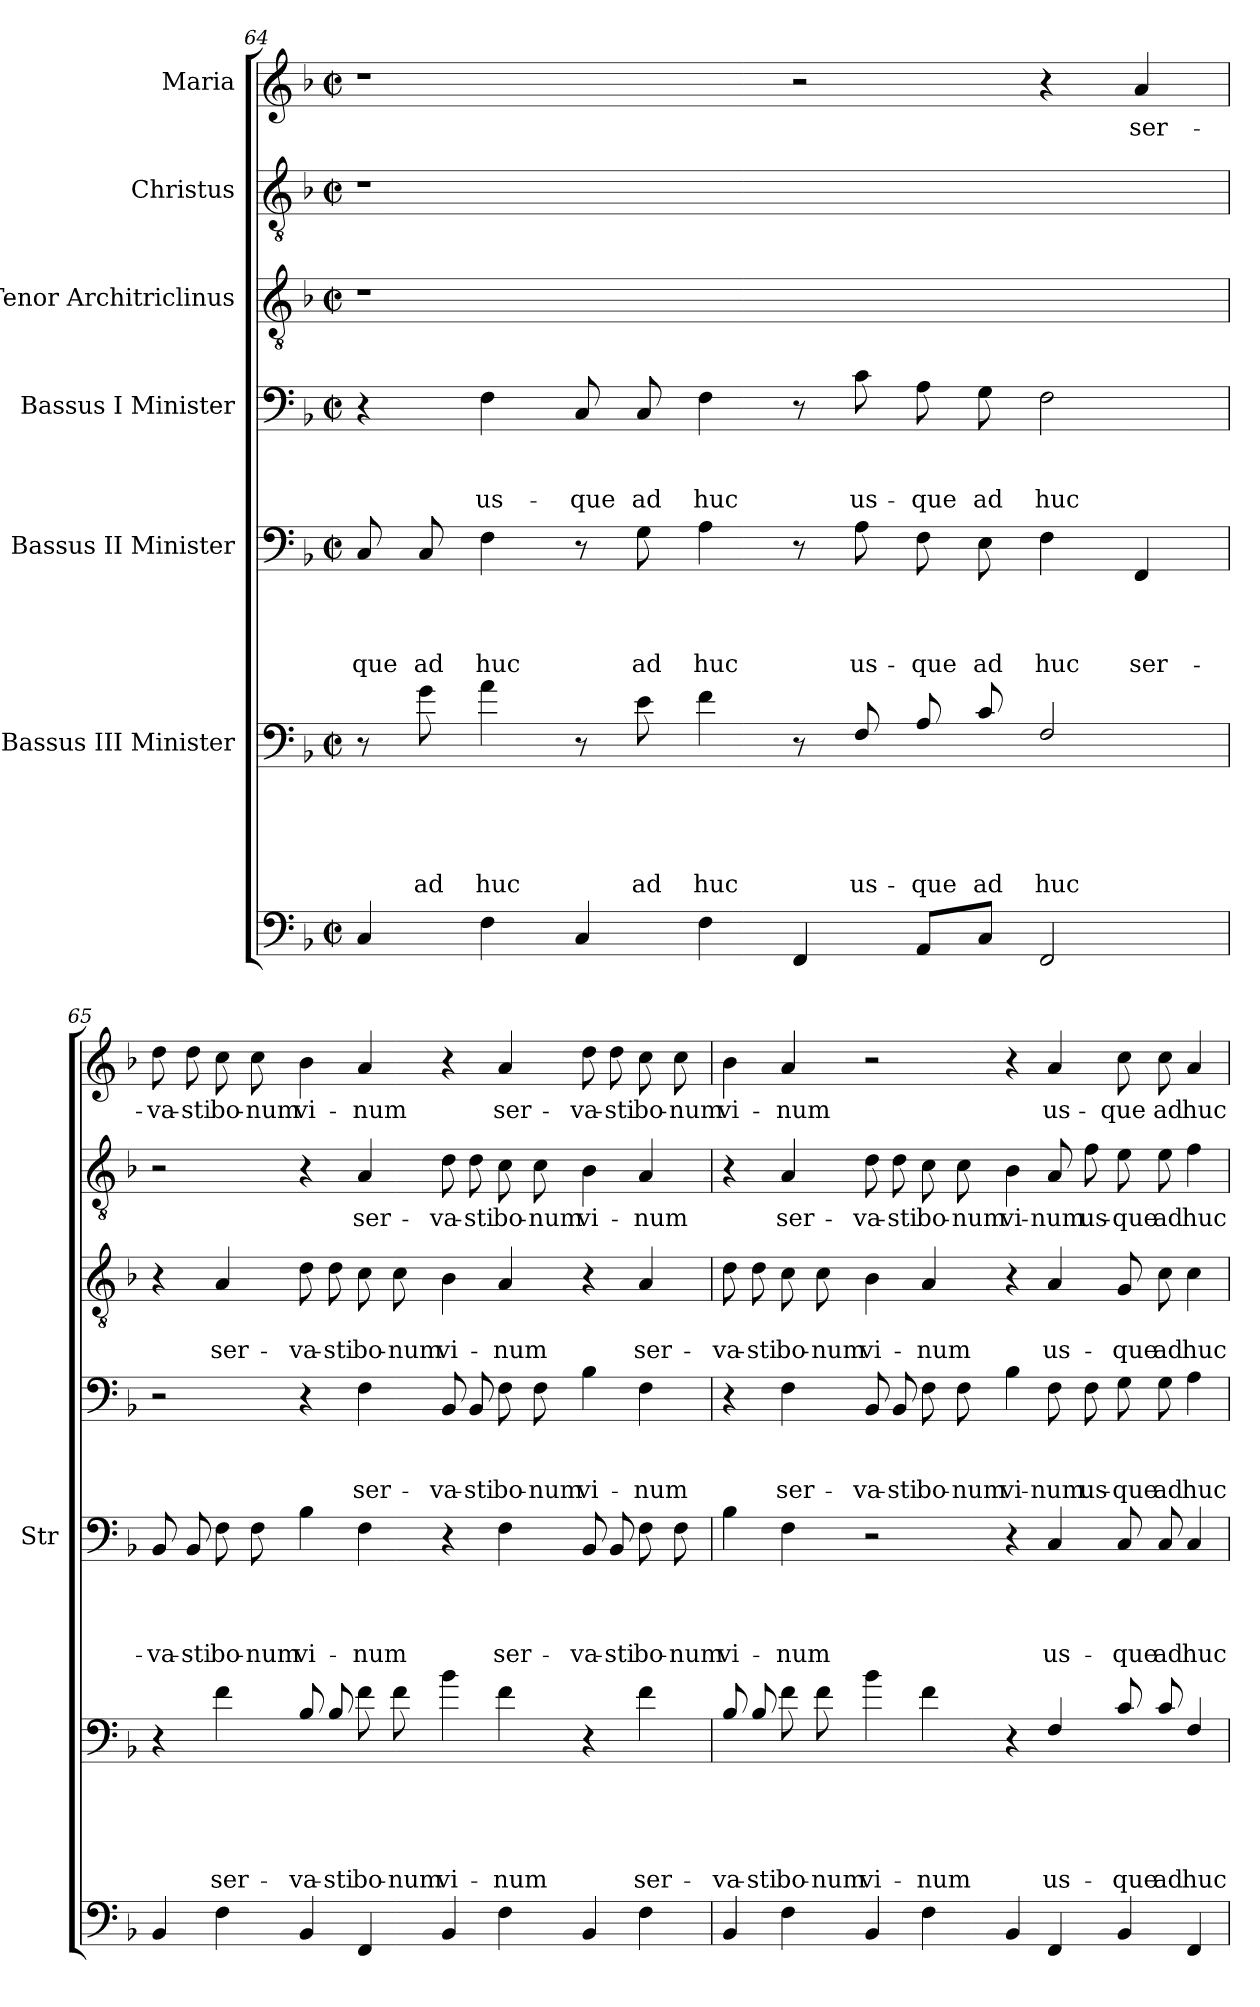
**kern	**kern	**text	**text	**text	**text	**text	**kern	**text	**text	**text	**text	**kern	**text	**text	**text	**kern	**text	**text	**kern	**text	**kern	**text
*part7	*part6	*part6	*part6	*part6	*part6	*part6	*part5	*part5	*part5	*part5	*part5	*part4	*part4	*part4	*part4	*part3	*part3	*part3	*part2	*part2	*part1	*part1
*staff7	*staff6	*staff6	*staff6	*staff6	*staff6	*staff6	*staff5	*staff5	*staff5	*staff5	*staff5	*staff4	*staff4	*staff4	*staff4	*staff3	*staff3	*staff3	*staff2	*staff2	*staff1	*staff1
*	*I"Bassus III  Minister	*	*	*	*	*	*I"Bassus II  Minister	*	*	*	*	*I"Bassus  I Minister	*	*	*	*I"Tenor  Architriclinus	*	*	*I"Christus	*	*I"Maria	*
*	*	*	*	*	*	*	*I'Str	*	*	*	*	*	*	*	*	*	*	*	*	*	*	*
!!LO:LB:g=z
*clefF4	*clefF4	*	*	*	*	*	*clefF4	*	*	*	*	*clefF4	*	*	*	*clefGv2	*	*	*clefGv2	*	*clefG2	*
*	*ITrd8c14	*	*	*	*	*	*	*	*	*	*	*	*	*	*	*	*	*	*	*	*	*
*k[b-]	*k[b-]	*	*	*	*	*	*k[b-]	*	*	*	*	*k[b-]	*	*	*	*k[b-]	*	*	*k[b-]	*	*k[b-]	*
*d:	*d:	*	*	*	*	*	*d:	*	*	*	*	*d:	*	*	*	*d:	*	*	*d:	*	*d:	*
*M2/2	*M2/2	*	*	*	*	*	*M2/2	*	*	*	*	*M2/2	*	*	*	*M2/2	*	*	*M2/2	*	*M2/2	*
*met(c|)	*met(c|)	*	*	*	*	*	*met(c|)	*	*	*	*	*met(c|)	*	*	*	*met(c|)	*	*	*met(c|)	*	*met(c|)	*
=64	=64	=64	=64	=64	=64	=64	=64	=64	=64	=64	=64	=64	=64	=64	=64	=64	=64	=64	=64	=64	=64	=64
!	!	!	!	!	!	!	!	!	!	!	!LO:LY:b	!	!	!	!	!	!	!	!	!	!	!
4C/	8r	.	.	.	.	.	8C/	.	.	.	-que	4r	.	.	.	1r	.	.	1r	.	1r	.
!	!	!	!	!	!	!LO:LY:b	!	!	!	!	!LO:LY:b	!	!	!	!	!	!	!	!	!	!	!
.	8G\	.	.	.	.	ad	8C/	.	.	.	ad	.	.	.	.	.	.	.	.	.	.	.
!	!	!	!	!	!	!LO:LY:b	!	!	!	!	!LO:LY:b	!	!	!	!LO:LY:b	!	!	!	!	!	!	!
4F\	4A\	.	.	.	.	huc	4F\	.	.	.	huc	4F\	.	.	us-	.	.	.	.	.	.	.
!	!	!	!	!	!	!	!	!	!	!	!	!	!	!	!LO:LY:b	!	!	!	!	!	!	!
4C/	8r	.	.	.	.	.	8r	.	.	.	.	8C/	.	.	-que	.	.	.	.	.	.	.
!	!	!	!	!	!	!LO:LY:b	!	!	!	!	!LO:LY:b	!	!	!	!LO:LY:b	!	!	!	!	!	!	!
.	8E\	.	.	.	.	ad	8G\	.	.	.	ad	8C/	.	.	ad	.	.	.	.	.	.	.
!	!	!	!	!	!	!LO:LY:b	!	!	!	!	!LO:LY:b	!	!	!	!LO:LY:b	!	!	!	!	!	!	!
4F\	4F\	.	.	.	.	huc	4A\	.	.	.	huc	4F\	.	.	huc	.	.	.	.	.	.	.
4FF/	8r	.	.	.	.	.	8r	.	.	.	.	8r	.	.	.	1ryy	.	.	1ryy	.	2r	.
!	!	!	!	!	!	!LO:LY:b	!	!	!	!	!LO:LY:b	!	!	!	!LO:LY:b	!	!	!	!	!	!	!
.	8FF/	.	.	.	.	us-	8A\	.	.	.	us-	8c\	.	.	us-	.	.	.	.	.	.	.
!	!	!	!	!	!	!LO:LY:b	!	!	!	!	!LO:LY:b	!	!	!	!LO:LY:b	!	!	!	!	!	!	!
8AA/L	8AA/	.	.	.	.	-que	8F\	.	.	.	-que	8A\	.	.	-que	.	.	.	.	.	.	.
!	!	!	!	!	!	!LO:LY:b	!	!	!	!	!LO:LY:b	!	!	!	!LO:LY:b	!	!	!	!	!	!	!
8C/J	8C/	.	.	.	.	ad	8E\	.	.	.	ad	8G\	.	.	ad	.	.	.	.	.	.	.
!	!	!	!	!	!	!LO:LY:b	!	!	!	!	!LO:LY:b	!	!	!	!LO:LY:b	!	!	!	!	!	!	!
2FF/	2FF/	.	.	.	.	huc	4F\	.	.	.	huc	2F\	.	.	huc	.	.	.	.	.	4r	.
!	!	!	!	!	!	!	!	!	!	!	!LO:LY:b	!	!	!	!	!	!	!	!	!	!	!LO:LY:b
.	.	.	.	.	.	.	4FF/	.	.	.	ser-	.	.	.	.	.	.	.	.	.	4a/	ser-
=65	=65	=65	=65	=65	=65	=65	=65	=65	=65	=65	=65	=65	=65	=65	=65	=65	=65	=65	=65	=65	=65	=65
!	!	!	!	!	!	!	!	!	!	!	!LO:LY:b	!	!	!	!	!	!	!	!	!	!	!LO:LY:b
4BB-/	4r	.	.	.	.	.	8BB-/	.	.	.	-va-	2r	.	.	.	4r	.	.	2r	.	8dd\	-va-
!	!	!	!	!	!	!	!	!	!	!	!LO:LY:b	!	!	!	!	!	!	!	!	!	!	!LO:LY:b
.	.	.	.	.	.	.	8BB-/	.	.	.	-sti	.	.	.	.	.	.	.	.	.	8dd\	-sti
!	!	!	!	!	!	!LO:LY:b	!	!	!	!	!LO:LY:b	!	!	!	!	!	!	!LO:LY:b	!	!	!	!LO:LY:b
4F\	4F\	.	.	.	.	ser-	8F\	.	.	.	bo-	.	.	.	.	4A/	.	ser-	.	.	8cc\	bo-
!	!	!	!	!	!	!	!	!	!	!	!LO:LY:b	!	!	!	!	!	!	!	!	!	!	!LO:LY:b
.	.	.	.	.	.	.	8F\	.	.	.	-num	.	.	.	.	.	.	.	.	.	8cc\	-num
!	!	!	!	!	!	!LO:LY:b	!	!	!	!	!LO:LY:b	!	!	!	!	!	!	!LO:LY:b	!	!	!	!LO:LY:b
4BB-/	8BB-/	.	.	.	.	-va-	4B-\	.	.	.	vi-	4r	.	.	.	8d\	.	-va-	4r	.	4b-\	vi-
!	!	!	!	!	!	!LO:LY:b	!	!	!	!	!	!	!	!	!	!	!	!LO:LY:b	!	!	!	!
.	8BB-/	.	.	.	.	-sti	.	.	.	.	.	.	.	.	.	8d\	.	-sti	.	.	.	.
!	!	!	!	!	!	!LO:LY:b	!	!	!	!	!LO:LY:b	!	!	!	!LO:LY:b	!	!	!LO:LY:b	!	!LO:LY:b	!	!LO:LY:b
4FF/	8F\	.	.	.	.	bo-	4F\	.	.	.	-num	4F\	.	.	ser-	8c\	.	bo-	4A/	ser-	4a/	-num
!	!	!	!	!	!	!LO:LY:b	!	!	!	!	!	!	!	!	!	!	!	!LO:LY:b	!	!	!	!
.	8F\	.	.	.	.	-num	.	.	.	.	.	.	.	.	.	8c\	.	-num	.	.	.	.
!	!	!	!	!	!	!LO:LY:b	!	!	!	!	!	!	!	!	!LO:LY:b	!	!	!LO:LY:b	!	!LO:LY:b	!	!
4BB-/	4B-\	.	.	.	.	vi-	4r	.	.	.	.	8BB-/	.	.	-va-	4B-\	.	vi-	8d\	-va-	4r	.
!	!	!	!	!	!	!	!	!	!	!	!	!	!	!	!LO:LY:b	!	!	!	!	!LO:LY:b	!	!
.	.	.	.	.	.	.	.	.	.	.	.	8BB-/	.	.	-sti	.	.	.	8d\	-sti	.	.
!	!	!	!	!	!	!LO:LY:b	!	!	!	!	!LO:LY:b	!	!	!	!LO:LY:b	!	!	!LO:LY:b	!	!LO:LY:b	!	!LO:LY:b
4F\	4F\	.	.	.	.	-num	4F\	.	.	.	ser-	8F\	.	.	bo-	4A/	.	-num	8c\	bo-	4a/	ser-
!	!	!	!	!	!	!	!	!	!	!	!	!	!	!	!LO:LY:b	!	!	!	!	!LO:LY:b	!	!
.	.	.	.	.	.	.	.	.	.	.	.	8F\	.	.	-num	.	.	.	8c\	-num	.	.
!	!	!	!	!	!	!	!	!	!	!	!LO:LY:b	!	!	!	!LO:LY:b	!	!	!	!	!LO:LY:b	!	!LO:LY:b
4BB-/	4r	.	.	.	.	.	8BB-/	.	.	.	-va-	4B-\	.	.	vi-	4r	.	.	4B-\	vi-	8dd\	-va-
!	!	!	!	!	!	!	!	!	!	!	!LO:LY:b	!	!	!	!	!	!	!	!	!	!	!LO:LY:b
.	.	.	.	.	.	.	8BB-/	.	.	.	-sti	.	.	.	.	.	.	.	.	.	8dd\	-sti
!	!	!	!	!	!	!LO:LY:b	!	!	!	!	!LO:LY:b	!	!	!	!LO:LY:b	!	!	!LO:LY:b	!	!LO:LY:b	!	!LO:LY:b
4F\	4F\	.	.	.	.	ser-	8F\	.	.	.	bo-	4F\	.	.	-num	4A/	.	ser-	4A/	-num	8cc\	bo-
!	!	!	!	!	!	!	!	!	!	!	!LO:LY:b	!	!	!	!	!	!	!	!	!	!	!LO:LY:b
.	.	.	.	.	.	.	8F\	.	.	.	-num	.	.	.	.	.	.	.	.	.	8cc\	-num
!!LO:PB:g=z
=66	=66	=66	=66	=66	=66	=66	=66	=66	=66	=66	=66	=66	=66	=66	=66	=66	=66	=66	=66	=66	=66	=66
!	!	!	!	!	!	!LO:LY:b	!	!	!	!	!LO:LY:b	!	!	!	!	!	!	!LO:LY:b	!	!	!	!LO:LY:b
4BB-/	8BB-/	.	.	.	.	-va-	4B-\	.	.	.	vi-	4r	.	.	.	8d\	.	-va-	4r	.	4b-\	vi-
!	!	!	!	!	!	!LO:LY:b	!	!	!	!	!	!	!	!	!	!	!	!LO:LY:b	!	!	!	!
.	8BB-/	.	.	.	.	-sti	.	.	.	.	.	.	.	.	.	8d\	.	-sti	.	.	.	.
!	!	!	!	!	!	!LO:LY:b	!	!	!	!	!LO:LY:b	!	!	!	!LO:LY:b	!	!	!LO:LY:b	!	!LO:LY:b	!	!LO:LY:b
4F\	8F\	.	.	.	.	bo-	4F\	.	.	.	-num	4F\	.	.	ser-	8c\	.	bo-	4A/	ser-	4a/	-num
!	!	!	!	!	!	!LO:LY:b	!	!	!	!	!	!	!	!	!	!	!	!LO:LY:b	!	!	!	!
.	8F\	.	.	.	.	-num	.	.	.	.	.	.	.	.	.	8c\	.	-num	.	.	.	.
!	!	!	!	!	!	!LO:LY:b	!	!	!	!	!	!	!	!	!LO:LY:b	!	!	!LO:LY:b	!	!LO:LY:b	!	!
4BB-/	4B-\	.	.	.	.	vi-	2r	.	.	.	.	8BB-/	.	.	-va-	4B-\	.	vi-	8d\	-va-	2r	.
!	!	!	!	!	!	!	!	!	!	!	!	!	!	!	!LO:LY:b	!	!	!	!	!LO:LY:b	!	!
.	.	.	.	.	.	.	.	.	.	.	.	8BB-/	.	.	-sti	.	.	.	8d\	-sti	.	.
!	!	!	!	!	!	!LO:LY:b	!	!	!	!	!	!	!	!	!LO:LY:b	!	!	!LO:LY:b	!	!LO:LY:b	!	!
4F\	4F\	.	.	.	.	-num	.	.	.	.	.	8F\	.	.	bo-	4A/	.	-num	8c\	bo-	.	.
!	!	!	!	!	!	!	!	!	!	!	!	!	!	!	!LO:LY:b	!	!	!	!	!LO:LY:b	!	!
.	.	.	.	.	.	.	.	.	.	.	.	8F\	.	.	-num	.	.	.	8c\	-num	.	.
!	!	!	!	!	!	!	!	!	!	!	!	!	!	!	!LO:LY:b	!	!	!	!	!LO:LY:b	!	!
4BB-/	4r	.	.	.	.	.	4r	.	.	.	.	4B-\	.	.	vi-	4r	.	.	4B-\	vi-	4r	.
!	!	!	!	!	!	!LO:LY:b	!	!	!	!	!LO:LY:b	!	!	!	!LO:LY:b	!	!	!LO:LY:b	!	!LO:LY:b	!	!LO:LY:b
4FF/	4FF/	.	.	.	.	us-	4C/	.	.	.	us-	8F\	.	.	-num	4A/	.	us-	8A/	-num	4a/	us-
!	!	!	!	!	!	!	!	!	!	!	!	!	!	!	!LO:LY:b	!	!	!	!	!LO:LY:b	!	!
.	.	.	.	.	.	.	.	.	.	.	.	8F\	.	.	us-	.	.	.	8f\	us-	.	.
!	!	!	!	!	!	!LO:LY:b	!	!	!	!	!LO:LY:b	!	!	!	!LO:LY:b	!	!	!LO:LY:b	!	!LO:LY:b	!	!LO:LY:b
4BB-/	8C/	.	.	.	.	-que	8C/	.	.	.	-que	8G\	.	.	-que	8G/	.	-que	8e\	-que	8cc\	-que
!	!	!	!	!	!	!LO:LY:b	!	!	!	!	!LO:LY:b	!	!	!	!LO:LY:b	!	!	!LO:LY:b	!	!LO:LY:b	!	!LO:LY:b
.	8C/	.	.	.	.	ad	8C/	.	.	.	ad	8G\	.	.	ad	8c\	.	ad	8e\	ad	8cc\	ad
!	!	!	!	!	!	!LO:LY:b	!	!	!	!	!LO:LY:b	!	!	!	!LO:LY:b	!	!	!LO:LY:b	!	!LO:LY:b	!	!LO:LY:b
4FF/	4FF/	.	.	.	.	huc	4C/	.	.	.	huc	4A\	.	.	huc	4c\	.	huc	4f\	huc	4a/	huc
=	=	=	=	=	=	=	=	=	=	=	=	=	=	=	=	=	=	=	=	=	=	=
*-	*-	*-	*-	*-	*-	*-	*-	*-	*-	*-	*-	*-	*-	*-	*-	*-	*-	*-	*-	*-	*-	*-
